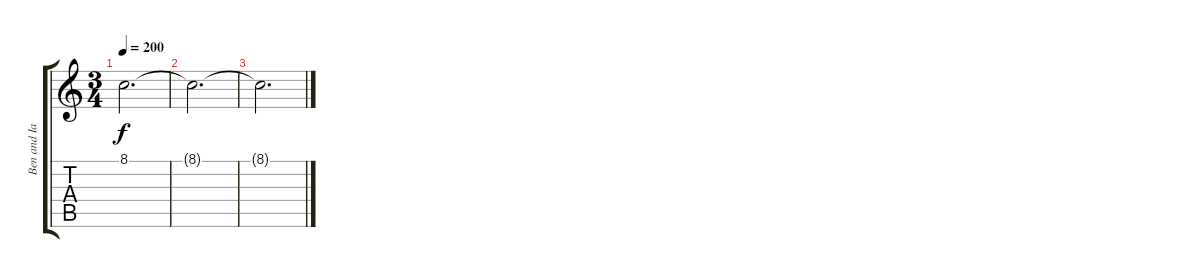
\track ("Ben and Ian" "Ben and Ia") {instrument electricgrandpiano}
\staff {score tabs}
\tuning (E4 B3 G3 D3 A2 E2) {hide}
\ts (3 4)
\tempo 200
\clef g2
\ks c
8.1{t}.2{d dy f} |
8.1{t}.2{d} |
8.1{t}.2{d}
